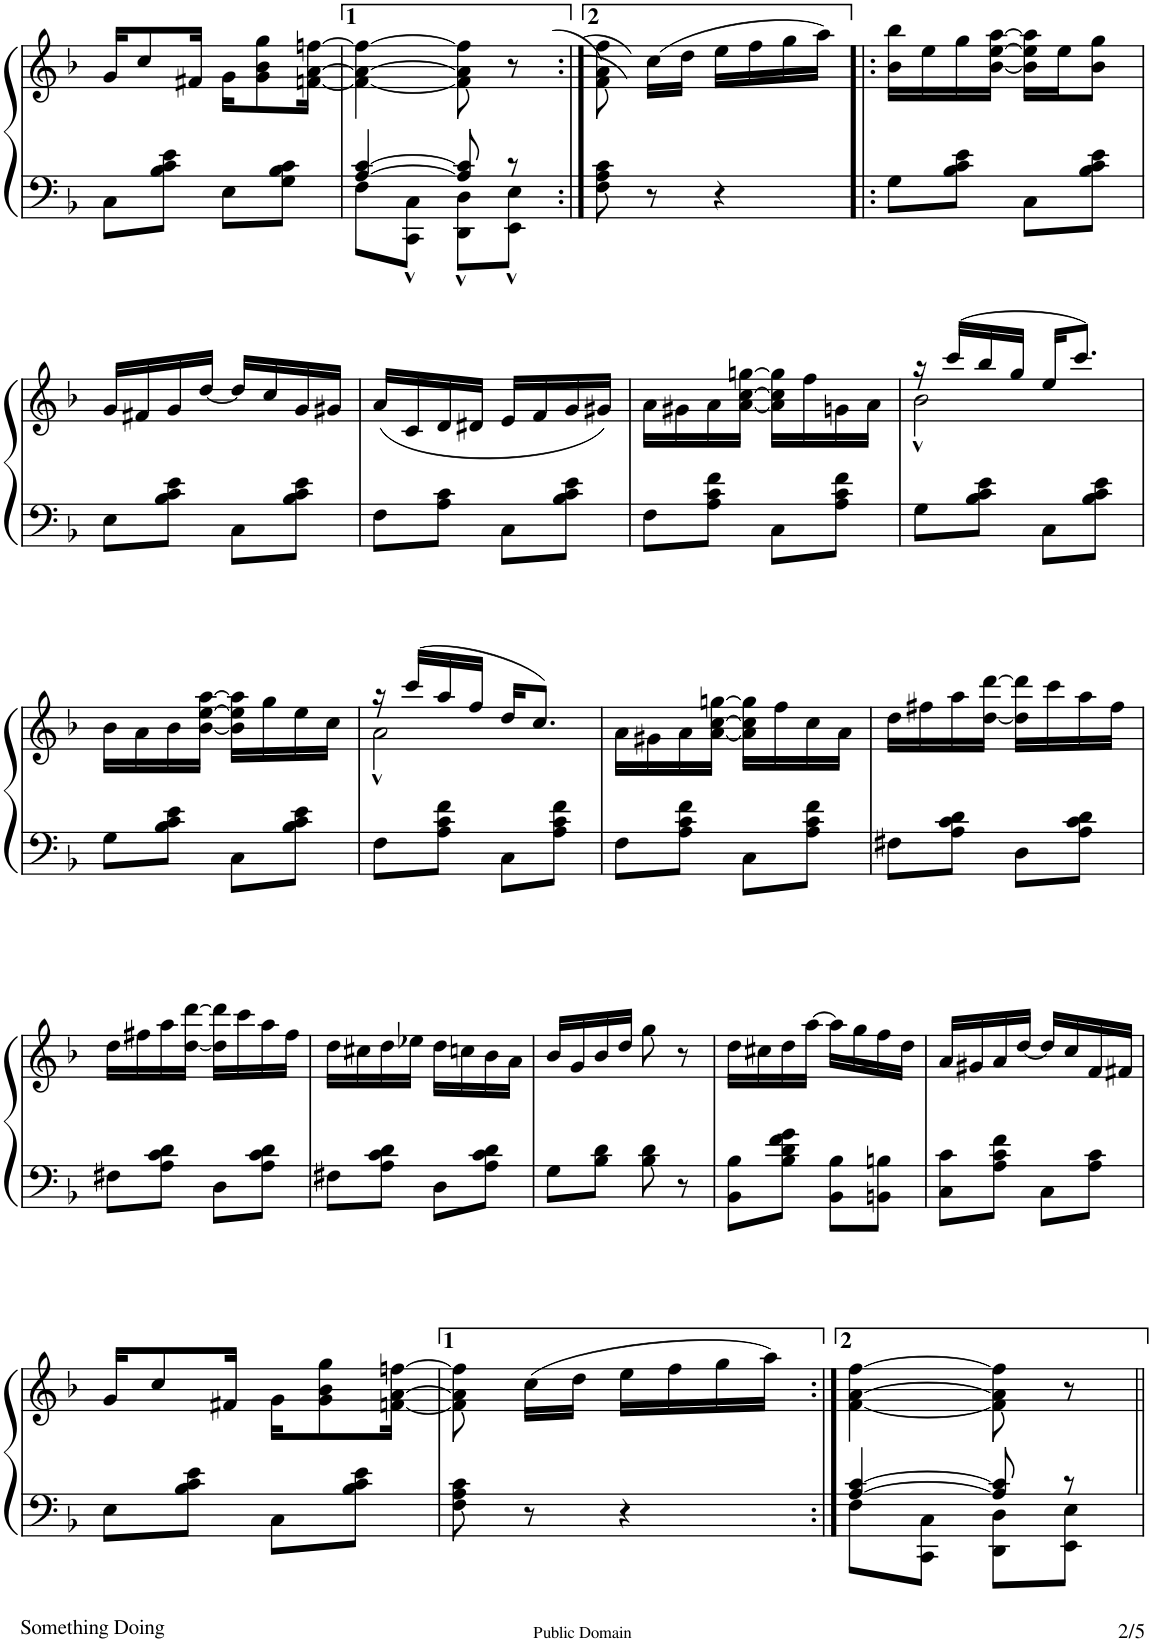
**kern	**kern
*part1	*part1
*staff2	*staff1
*I"Piano	*
*I'Pno	*
!!LO:PB:g=z
*clefF4	*clefG2
*k[b-]	*k[b-]
*F:	*F:
*M2/4	*M2/4
=20	=20
8C\L	16g/KL
.	8cc/
8B-\ 8c\ 8e\J	.
.	16f#X/Jk
8E\L	16g\KL
.	8g\ 8b-\ 8gg\
8G\ 8B-\ 8c\J	.
.	[16fn\ [16a\ [16ffn\Jk
=21	=21
*^	*
[4A/ [4c/	8F\L	4f\_ 4a\_ 4ff\_
.	8CC\^^ 8C\^^J	.
8A/] 8c/]	8DD\^^ 8D\^^L	8f\] 8a\] 8ff\]
8r	8EE\^^ 8E\^^J	8r
*v	*v	*
=22:|!	=22:|!
8F\ 8A\ 8c\	(((8f\ 8a\ 8ff\
8r	(16cc\LL)))
.	16dd\JJ
4r	16ee\LL
.	16ff\
.	16gg\
.	16aa\JJ)
=23!|:	=23!|:
8G\L	16b-\ 16bb-\LL
.	16ee\
8B-\ 8c\ 8e\J	16gg\
.	[16b-\ [16ee\ [16aa\JJ
8C\L	16b-\] 16ee\] 16aa\]LL
.	16ee\J
8B-\ 8c\ 8e\J	8b-\ 8gg\J
!!LO:LB:g=z
=24	=24
8E\L	16g/LL
.	16f#X/
8B-\ 8c\ 8e\J	16g/
.	[16dd/JJ
8C\L	16dd/LL]
.	16cc/
8B-\ 8c\ 8e\J	16g/
.	16g#X/JJ
=25	=25
8F\L	(16a/LL
.	16c/
8A\ 8c\J	16d/
.	16d#X/JJ
8C\L	16e/LL
.	16f/
8B-\ 8c\ 8e\J	16g/
.	16g#X/JJ)
=26	=26
8F\L	16a\LL
.	16g#X\
8A\ 8c\ 8f\J	16a\
.	[16a\ [16cc\ [16ggn\JJ
8C\L	16a\] 16cc\] 16gg\]LL
.	16ff\
8A\ 8c\ 8f\J	16gn\
.	16a\JJ
=27	=27
*	*^
8G\L	16r	2b-^^\
.	(16ccc/LL	.
8B-\ 8c\ 8e\J	16bb-/	.
.	16gg/JJ	.
8C\L	16ee/KL	.
.	8.ccc/J)	.
8B-\ 8c\ 8e\J	.	.
*	*v	*v
!!LO:LB:g=z
=28	=28
8G\L	16b-\LL
.	16a\
8B-\ 8c\ 8e\J	16b-\
.	[16b-\ [16ee\ [16aa\JJ
8C\L	16b-\] 16ee\] 16aa\]LL
.	16gg\
8B-\ 8c\ 8e\J	16ee\
.	16cc\JJ
=29	=29
*	*^
8F\L	16r	2a^^\
.	(16ccc/LL	.
8A\ 8c\ 8f\J	16aa/	.
.	16ff/JJ	.
8C\L	16dd/KL	.
.	8.cc/J)	.
8A\ 8c\ 8f\J	.	.
*	*v	*v
=30	=30
8F\L	16a\LL
.	16g#X\
8A\ 8c\ 8f\J	16a\
.	[16a\ [16cc\ [16ggn\JJ
8C\L	16a\] 16cc\] 16gg\]LL
.	16ff\
8A\ 8c\ 8f\J	16cc\
.	16a\JJ
=31	=31
8F#X\L	16dd\LL
.	16ff#X\
8A\ 8c\ 8d\J	16aa\
.	[16dd\ [16ddd\JJ
8D\L	16dd\] 16ddd\]LL
.	16ccc\
8A\ 8c\ 8d\J	16aa\
.	16ff#\JJ
!!LO:LB:g=z
=32	=32
8F#X\L	16dd\LL
.	16ff#X\
8A\ 8c\ 8d\J	16aa\
.	[16dd\ [16ddd\JJ
8D\L	16dd\] 16ddd\]LL
.	16ccc\
8A\ 8c\ 8d\J	16aa\
.	16ff#\JJ
=33	=33
8F#X\L	16dd\LL
.	16cc#X\
8A\ 8c\ 8d\J	16dd\
.	16ee-X\JJ
8D\L	16dd\LL
.	16ccn\
8A\ 8c\ 8d\J	16b-\
.	16a\JJ
=34	=34
8G\L	16b-/LL
.	16g/
8B-\ 8d\J	16b-/
.	16dd/JJ
8B-\ 8d\	8gg\
8r	8r
=35	=35
8BB-\ 8B-\L	16dd\LL
.	16cc#X\
8B-\ 8d\ 8f\ 8g\J	16dd\
.	[16aa\JJ
8BB-\ 8B-\L	16aa\LL]
.	16gg\
8BBn\ 8Bn\J	16ff\
.	16dd\JJ
=36	=36
8C\ 8c\L	16a/LL
.	16g#X/
8A\ 8c\ 8f\J	16a/
.	[16dd/JJ
8C\L	16dd/LL]
.	16cc/
8A\ 8c\J	16f/
.	16f#X/JJ
!!LO:LB:g=z
=37	=37
8E\L	16g/KL
.	8cc/
8B-\ 8c\ 8e\J	.
.	16f#X/Jk
8C\L	16g\KL
.	8g\ 8b-\ 8gg\
8B-\ 8c\ 8e\J	.
.	[16fn\ [16a\ [16ffn\Jk
=38	=38
8F\ 8A\ 8c\	8f\] 8a\] 8ff\]
8r	(16cc\LL
.	16dd\JJ
4r	16ee\LL
.	16ff\
.	16gg\
.	16aa\JJ)
=39:|!	=39:|!
*^	*
[4A/ [4c/	8F\L	[4f\ [4a\ [4ff\
.	8CC\ 8C\J	.
8A/] 8c/]	8DD\ 8D\L	8f\] 8a\] 8ff\]
8r	8EE\ 8E\J	8r
*v	*v	*
=||	=||
*-	*-
